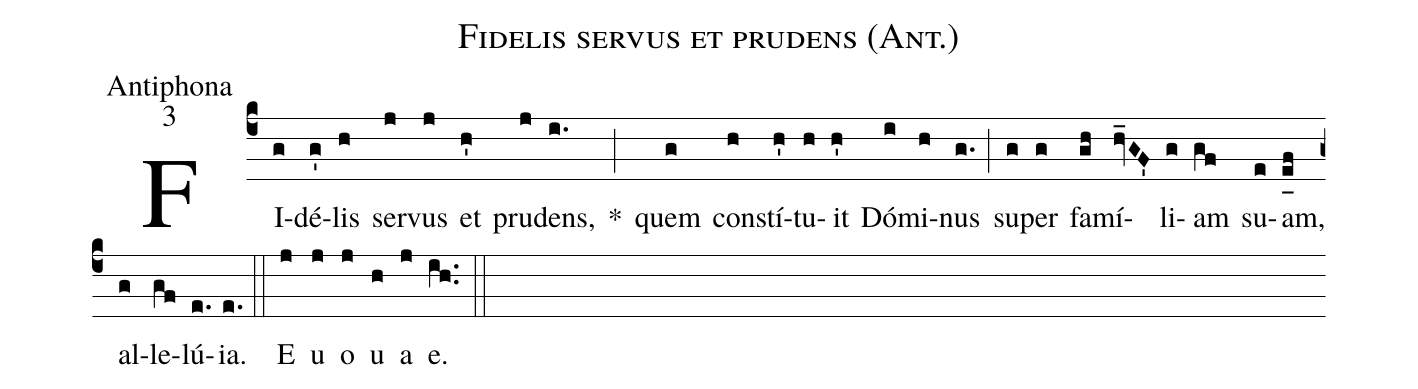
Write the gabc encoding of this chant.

name:Fidelis servus et prudens (Ant.);
office-part:Antiphona;
mode:3;
%%
(c4) FI(g)dé(g')lis(h) ser(j)vus(j) et(h') pru(j)dens,(i.) *(;) quem(g) con(h)stí(h')tu(h)it(h') Dó(i)mi(h)nus(g.) (;) su(g)per(g) fa(gh)mí(hv_GF')li(g)am(gf) su(e)am,(e_[uh:l]f) al(g)le(gf)lú(e.){ia}.(e.) (::) <eu>E(j) u(j) o(j) u(h) a(j) e.</eu>(ih..) (::)
